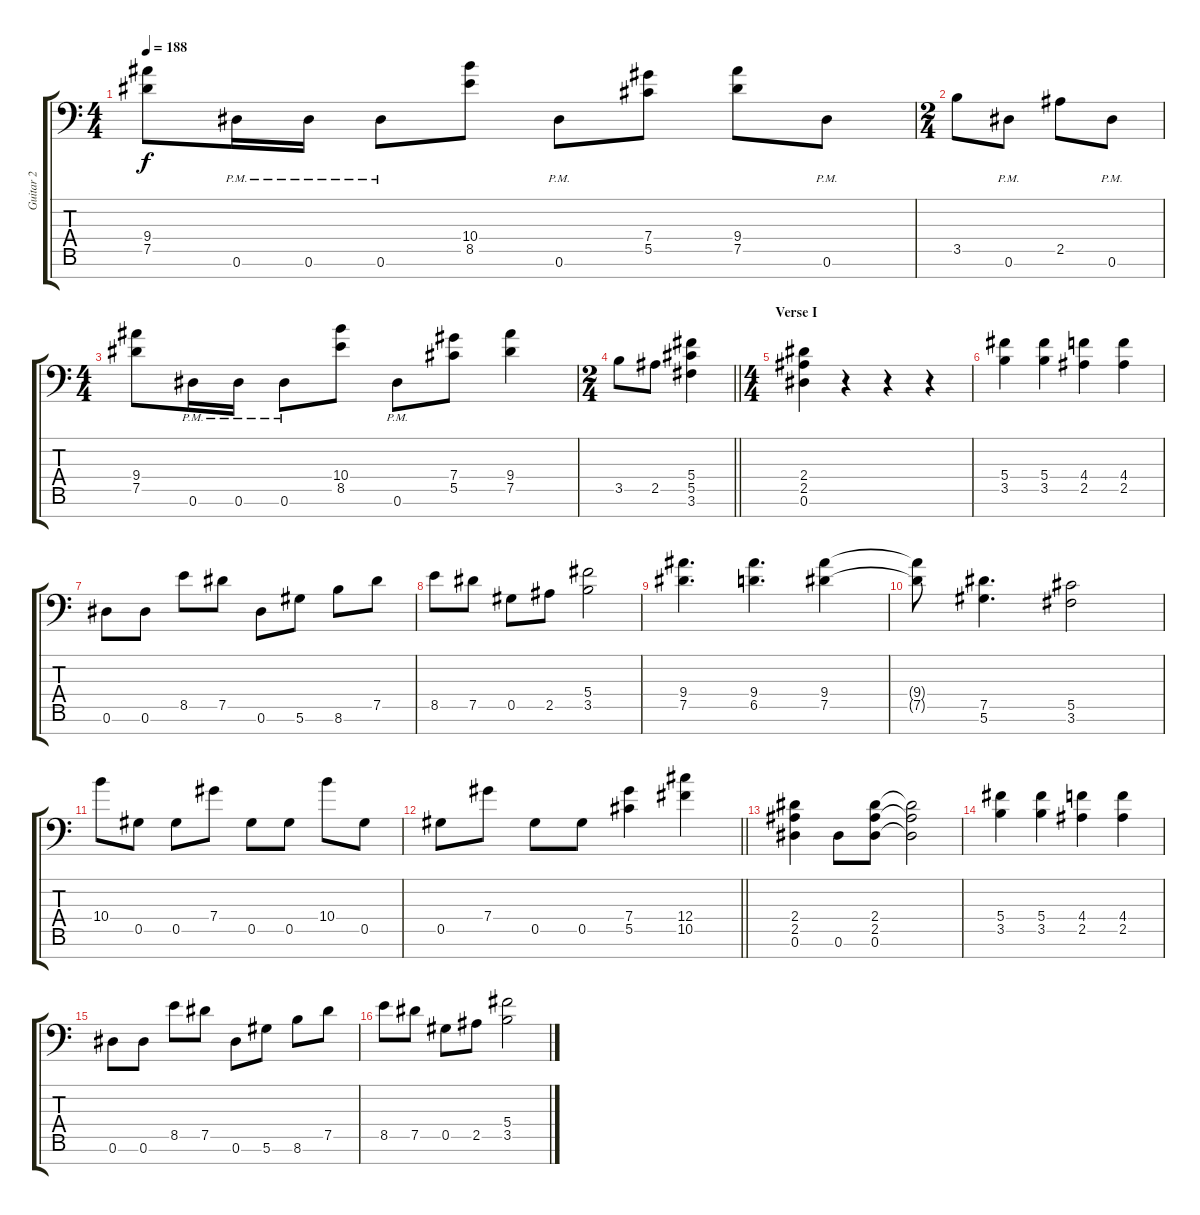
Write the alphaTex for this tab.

\track ("Guitar 2" "Guitar 2") {instrument distortionguitar}
\staff {score tabs}
\tuning (Eb4 Bb3 Gb3 Db3 Ab2 Eb2 Bb1) {hide}
\ts (4 4)
\tempo 188
\clef f4
\ks c
(9.4 7.5).8{dy f} 0.6{pm}.16 0.6{pm}.16 0.6{pm}.8 (10.4 8.5).8 0.6{pm}.8 (7.4 5.5).8 (9.4 7.5).8 0.6{pm}.8 |
\ts (2 4)
3.5.8 0.6{pm}.8 2.5.8 0.6{pm}.8 |
\ts (4 4)
(9.4 7.5).8 0.6{pm}.16 0.6{pm}.16 0.6{pm}.8 (10.4 8.5).8 0.6{pm}.8 (7.4 5.5).8 (9.4 7.5).4 |
\ts (2 4)
\barLineRight lightlight
3.5.8 2.5.8 (5.4 5.5 3.6).4 |
\ts (4 4)
\section ("" "Verse I")
(2.4 2.5 0.6).4 r.4 r.4 r.4 |
(5.4 3.5).4 (5.4 3.5).4 (4.4 2.5).4 (4.4 2.5).4 |
0.6.8 0.6.8 8.5.8 7.5.8 0.6.8 5.6.8 8.6.8 7.5.8 |
8.5.8 7.5.8 0.5.8 2.5.8 (5.4 3.5).2 |
(9.4 7.5).4{d} (9.4 6.5).4{d} (9.4 7.5).4 |
(9.4{t} 7.5{t}).8 (7.5 5.6).4{d} (5.5 3.6).2 |
10.4.8 0.5.8 0.5.8 7.4.8 0.5.8 0.5.8 10.4.8 0.5.8 |
\barLineRight lightlight
0.5.8 7.4.8 0.5.8 0.5.8 (7.4 5.5).4 (12.4 10.5).4 |
(2.4 2.5 0.6).4 0.6.8 (2.4 2.5 0.6).8 (2.4{t} 2.5{t} 0.6{t}).2 |
(5.4 3.5).4 (5.4 3.5).4 (4.4 2.5).4 (4.4 2.5).4 |
0.6.8 0.6.8 8.5.8 7.5.8 0.6.8 5.6.8 8.6.8 7.5.8 |
8.5.8 7.5.8 0.5.8 2.5.8 (5.4 3.5).2
